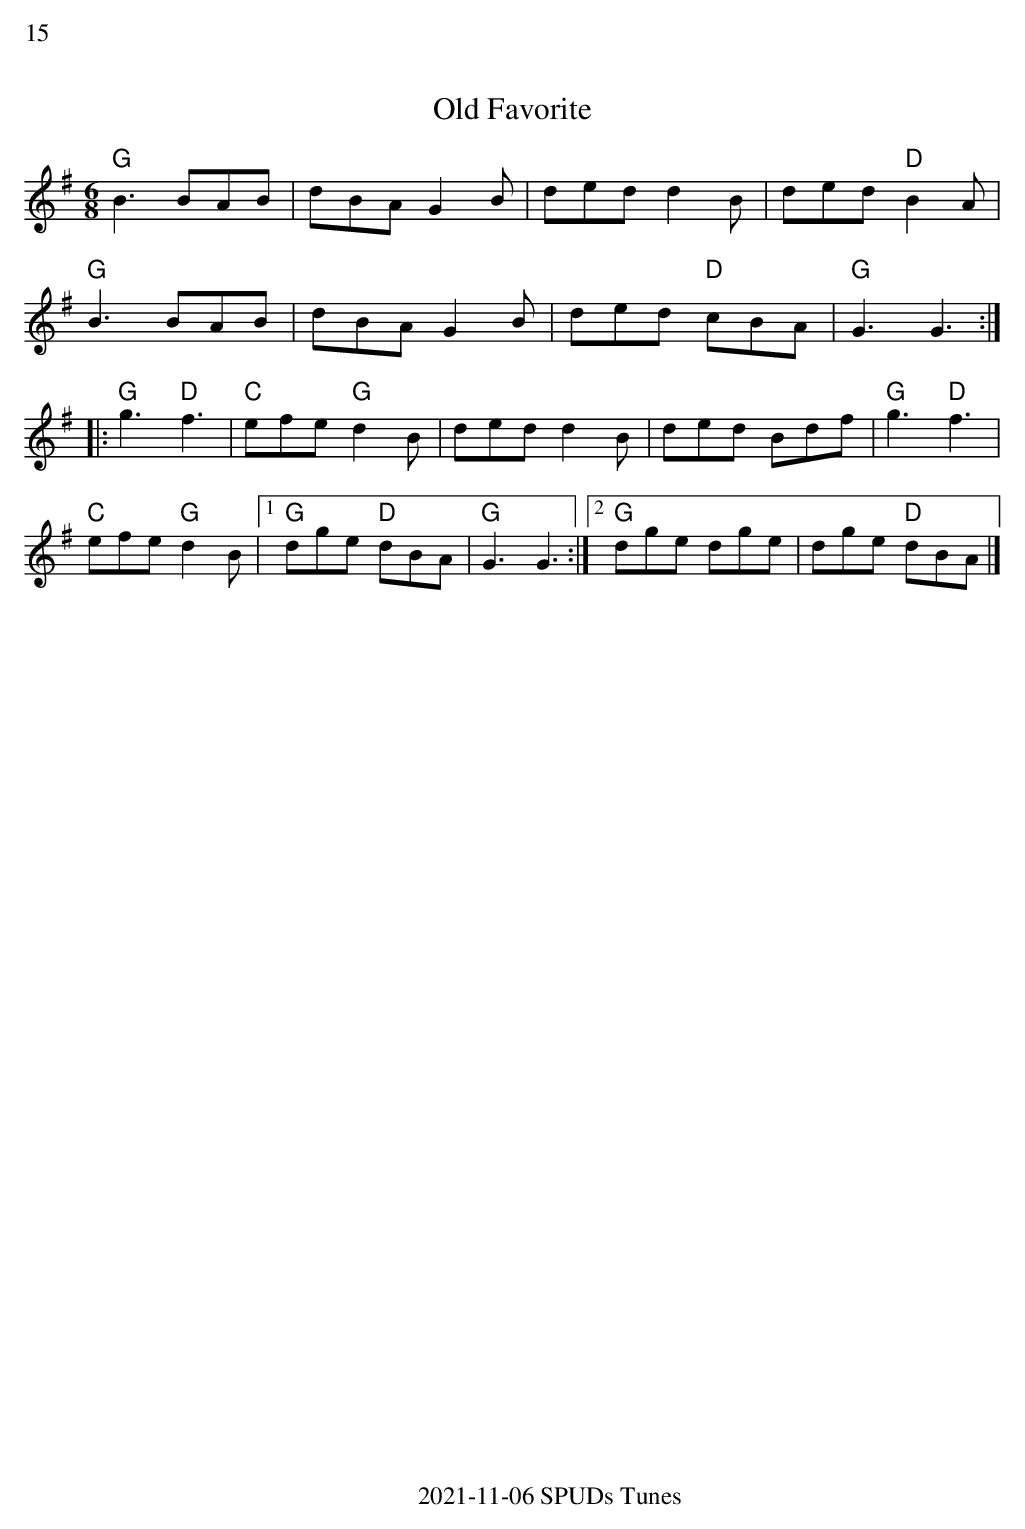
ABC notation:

X:1
%%text 15
T:Old Favorite
L:1/8
M:6/8
K:G
"G"B3 BAB| dBA G2B| ded d2B| ded "D"B2A|
"G"B3 BAB| dBA G2B| ded "D"cBA| "G"G3 G3 :|
|:"G"g3 "D"f3| "C"efe "G"d2B| ded d2B| ded Bdf| "G"g3 "D"f3|
"C"efe "G"d2B|1 "G"dge "D"dBA| "G"G3 G3 :|2 "G"dge dge| dge "D"dBA |]
